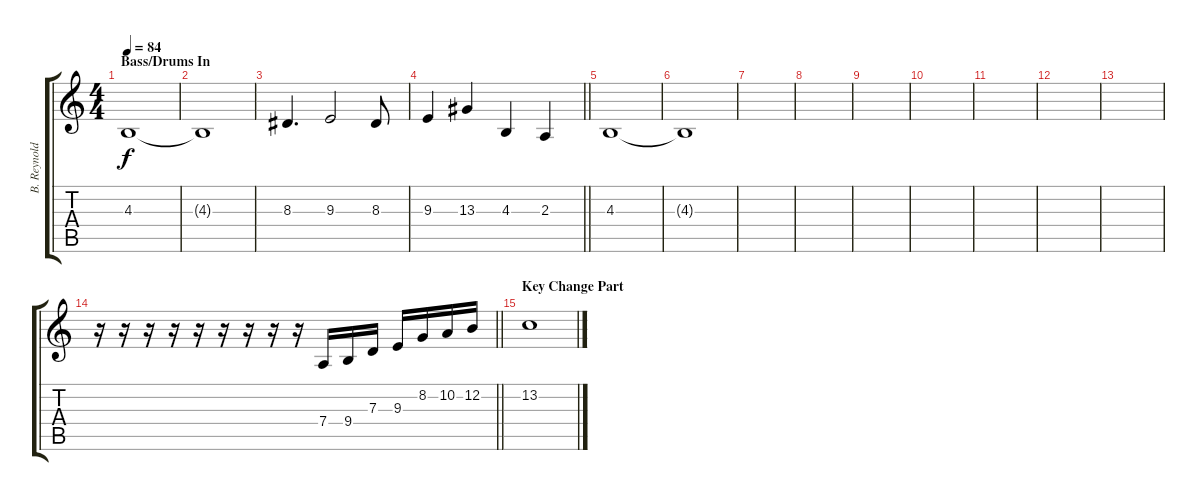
\track ("B. Reynolds - Sax #2" "B. Reynold") {instrument tenorsax}
\staff {score tabs}
\tuning (E4 B3 G3 D3 A2 E2) {hide}
\ts (4 4)
\section ("" "Bass/Drums In")
\tempo 84
\clef g2
\ks c
4.3.1{dy f} |
4.3{t}.1 |
8.3.4{d} 9.3.2 8.3.8 |
\barLineRight lightlight
9.3.4 13.3.4 4.3.4 2.3.4 |
4.3.1 |
4.3{t}.1 |
|
|
|
|
|
|
|
\barLineRight lightlight
r.16 r.16 r.16 r.16 r.16 r.16 r.16 r.16 r.16 7.4.16 9.4.16 7.3.16 9.3.16 8.2.16 10.2.16 12.2.16 |
\section ("" "Key Change Part")
13.2.1
